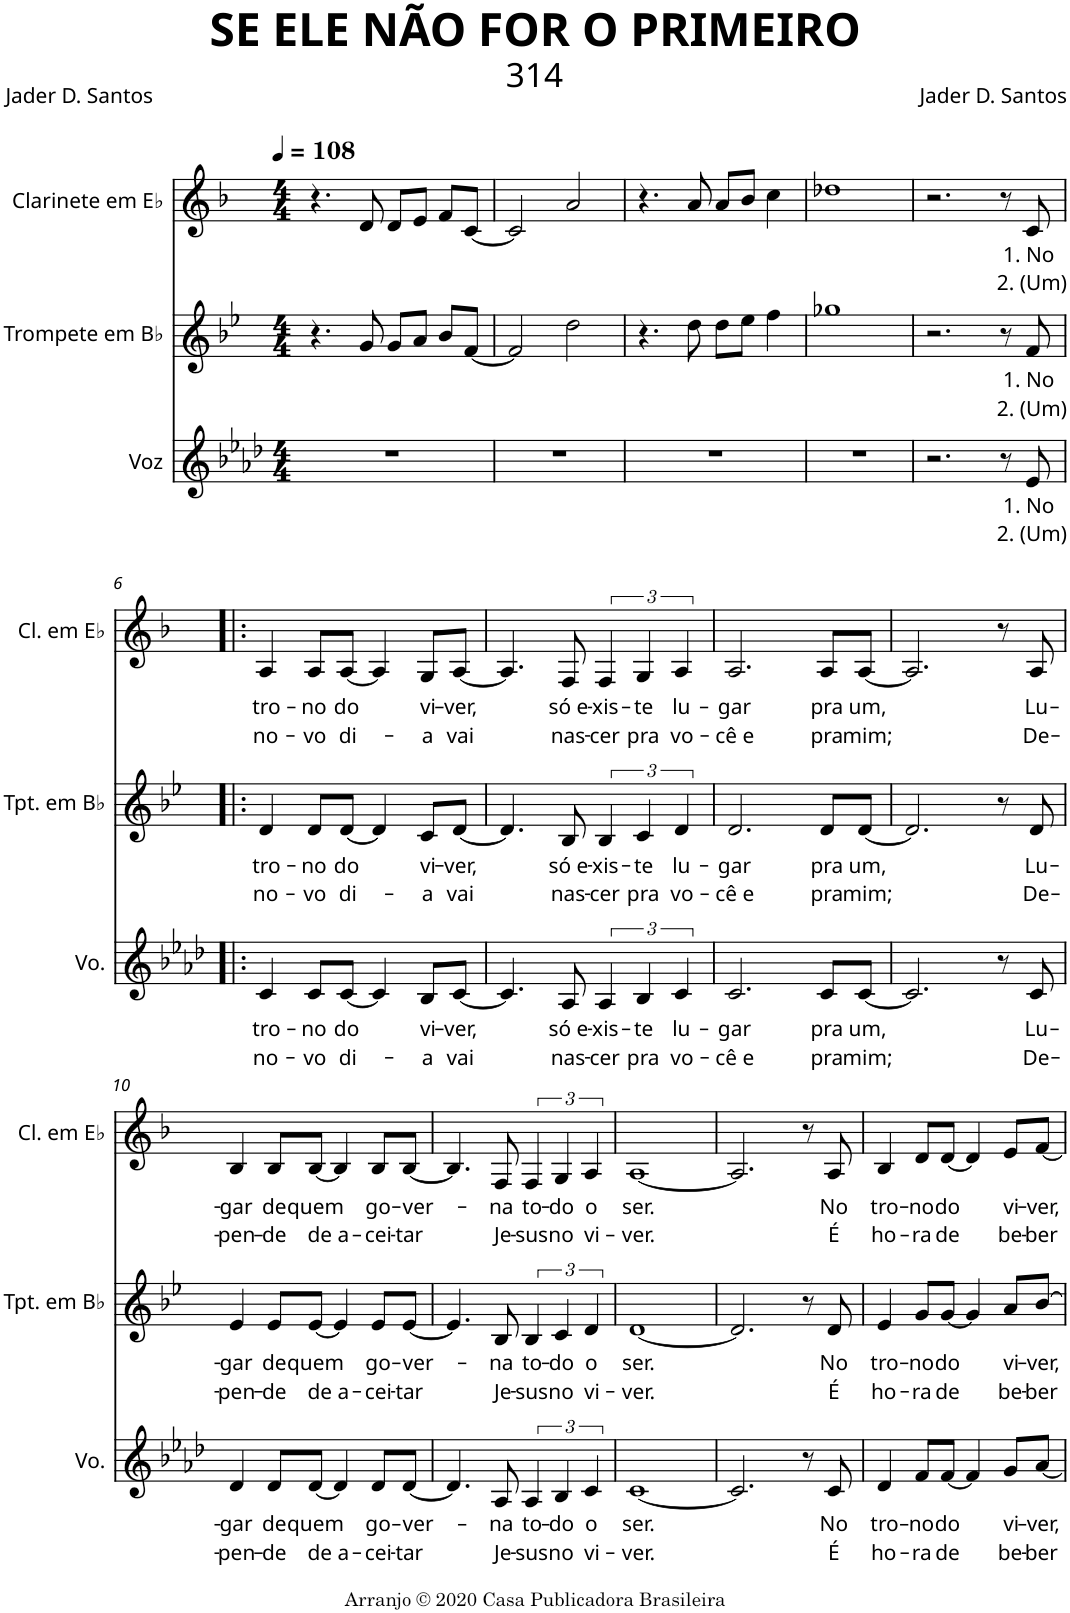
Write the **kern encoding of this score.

**kern	**text	**text	**kern	**text	**text	**kern	**text	**text
*part3	*part3	*part3	*part2	*part2	*part2	*part1	*part1	*part1
*staff3	*staff3	*staff3	*staff2	*staff2	*staff2	*staff1	*staff1	*staff1
*I"Voz	*	*	*I"Trompete em Bb	*	*	*I"Clarinete em Eb	*	*
*I'Vo.	*	*	*I'Tpt. em Bb	*	*	*I'Cl. em Eb	*	*
*clefG2	*	*	*clefG2	*	*	*clefG2	*	*
*	*	*	*Trd1c2	*	*	*Trd-2c-3	*	*
*k[b-e-a-d-]	*	*	*k[b-e-]	*	*	*k[b-]	*	*
*M4/4	*	*	*M4/4	*	*	*M4/4	*	*
*MM108	*	*	*MM108	*	*	*MM108	*	*
=1	=1	=1	=1	=1	=1	=1	=1	=1
1r	.	.	4.r	.	.	4.r	.	.
.	.	.	8g/	.	.	8d/	.	.
.	.	.	8g/L	.	.	8d/L	.	.
.	.	.	8a/J	.	.	8e/J	.	.
.	.	.	8b-/L	.	.	8f/L	.	.
.	.	.	[8f/J	.	.	[8c/J	.	.
=2	=2	=2	=2	=2	=2	=2	=2	=2
1r	.	.	2f/]	.	.	2c/]	.	.
.	.	.	2dd\	.	.	2a/	.	.
=3	=3	=3	=3	=3	=3	=3	=3	=3
1r	.	.	4.r	.	.	4.r	.	.
.	.	.	8dd\	.	.	8a/	.	.
.	.	.	8dd\L	.	.	8a/L	.	.
.	.	.	8ee-\J	.	.	8b-/J	.	.
.	.	.	4ff\	.	.	4cc\	.	.
=4	=4	=4	=4	=4	=4	=4	=4	=4
1r	.	.	1gg-X	.	.	1dd-X	.	.
=5	=5	=5	=5	=5	=5	=5	=5	=5
2.r	.	.	2.r	.	.	2.r	.	.
8r	.	.	8r	.	.	8r	.	.
!	!LO:LY:b	!LO:LY:b	!	!LO:LY:b	!LO:LY:b	!	!LO:LY:b	!LO:LY:b
8e-/	1. No	2. (Um)	8f/	1. No	2. (Um)	8c/	1. No	2. (Um)
!!LO:LB:g=z
=6!|:	=6!|:	=6!|:	=6!|:	=6!|:	=6!|:	=6!|:	=6!|:	=6!|:
!	!LO:LY:b	!LO:LY:b	!	!LO:LY:b	!LO:LY:b	!	!LO:LY:b	!LO:LY:b
4c/	tro-	no-	4d/	tro-	no-	4A/	tro-	no-
!	!LO:LY:b	!LO:LY:b	!	!LO:LY:b	!LO:LY:b	!	!LO:LY:b	!LO:LY:b
8c/L	-no	-vo	8d/L	-no	-vo	8A/L	-no	-vo
!	!LO:LY:b	!LO:LY:b	!	!LO:LY:b	!LO:LY:b	!	!LO:LY:b	!LO:LY:b
[8c/J	do	di-	[8d/J	do	di-	[8A/J	do	di-
4c/]	.	.	4d/]	.	.	4A/]	.	.
!	!LO:LY:b	!LO:LY:b	!	!LO:LY:b	!LO:LY:b	!	!LO:LY:b	!LO:LY:b
8B-/L	vi-	-a	8c/L	vi-	-a	8G/L	vi-	-a
!	!LO:LY:b	!LO:LY:b	!	!LO:LY:b	!LO:LY:b	!	!LO:LY:b	!LO:LY:b
[8c/J	-ver,	vai	[8d/J	-ver,	vai	[8A/J	-ver,	vai
=7	=7	=7	=7	=7	=7	=7	=7	=7
4.c/]	.	.	4.d/]	.	.	4.A/]	.	.
!	!LO:LY:b	!LO:LY:b	!	!LO:LY:b	!LO:LY:b	!	!LO:LY:b	!LO:LY:b
8A-/	só e-	nas-	8B-/	só e-	nas-	8F/	só e-	nas-
!	!LO:LY:b	!LO:LY:b	!	!LO:LY:b	!LO:LY:b	!	!LO:LY:b	!LO:LY:b
6A-/	-xis-	-cer	6B-/	-xis-	-cer	6F/	-xis-	-cer
!	!LO:LY:b	!LO:LY:b	!	!LO:LY:b	!LO:LY:b	!	!LO:LY:b	!LO:LY:b
6B-/	-te	pra	6c/	-te	pra	6G/	-te	pra
!	!LO:LY:b	!LO:LY:b	!	!LO:LY:b	!LO:LY:b	!	!LO:LY:b	!LO:LY:b
6c/	lu-	vo-	6d/	lu-	vo-	6A/	lu-	vo-
=8	=8	=8	=8	=8	=8	=8	=8	=8
!	!LO:LY:b	!LO:LY:b	!	!LO:LY:b	!LO:LY:b	!	!LO:LY:b	!LO:LY:b
2.c/	-gar	-cê e	2.d/	-gar	-cê e	2.A/	-gar	-cê e
!	!LO:LY:b	!LO:LY:b	!	!LO:LY:b	!LO:LY:b	!	!LO:LY:b	!LO:LY:b
8c/L	pra	pra	8d/L	pra	pra	8A/L	pra	pra
!	!LO:LY:b	!LO:LY:b	!	!LO:LY:b	!LO:LY:b	!	!LO:LY:b	!LO:LY:b
[8c/J	um,	mim;	[8d/J	um,	mim;	[8A/J	um,	mim;
=9	=9	=9	=9	=9	=9	=9	=9	=9
2.c/]	.	.	2.d/]	.	.	2.A/]	.	.
8r	.	.	8r	.	.	8r	.	.
!	!LO:LY:b	!LO:LY:b	!	!LO:LY:b	!LO:LY:b	!	!LO:LY:b	!LO:LY:b
8c/	Lu-	De-	8d/	Lu-	De-	8A/	Lu-	De-
!!LO:LB:g=z
=10	=10	=10	=10	=10	=10	=10	=10	=10
!	!LO:LY:b	!LO:LY:b	!	!LO:LY:b	!LO:LY:b	!	!LO:LY:b	!LO:LY:b
4d-/	-gar	-pen-	4e-/	-gar	-pen-	4B-/	-gar	-pen-
!	!LO:LY:b	!LO:LY:b	!	!LO:LY:b	!LO:LY:b	!	!LO:LY:b	!LO:LY:b
8d-/L	de	-de	8e-/L	de	-de	8B-/L	de	-de
!	!LO:LY:b	!LO:LY:b	!	!LO:LY:b	!LO:LY:b	!	!LO:LY:b	!LO:LY:b
[8d-/J	quem	de a-	[8e-/J	quem	de a-	[8B-/J	quem	de a-
4d-/]	.	.	4e-/]	.	.	4B-/]	.	.
!	!LO:LY:b	!LO:LY:b	!	!LO:LY:b	!LO:LY:b	!	!LO:LY:b	!LO:LY:b
8d-/L	go-	-cei-	8e-/L	go-	-cei-	8B-/L	go-	-cei-
!	!LO:LY:b	!LO:LY:b	!	!LO:LY:b	!LO:LY:b	!	!LO:LY:b	!LO:LY:b
[8d-/J	-ver-	-tar	[8e-/J	-ver-	-tar	[8B-/J	-ver-	-tar
=11	=11	=11	=11	=11	=11	=11	=11	=11
4.d-/]	.	.	4.e-/]	.	.	4.B-/]	.	.
!	!LO:LY:b	!LO:LY:b	!	!LO:LY:b	!LO:LY:b	!	!LO:LY:b	!LO:LY:b
8A-/	-na	Je-	8B-/	-na	Je-	8F/	-na	Je-
!	!LO:LY:b	!LO:LY:b	!	!LO:LY:b	!LO:LY:b	!	!LO:LY:b	!LO:LY:b
6A-/	to-	-sus	6B-/	to-	-sus	6F/	to-	-sus
!	!LO:LY:b	!LO:LY:b	!	!LO:LY:b	!LO:LY:b	!	!LO:LY:b	!LO:LY:b
6B-/	-do	no	6c/	-do	no	6G/	-do	no
!	!LO:LY:b	!LO:LY:b	!	!LO:LY:b	!LO:LY:b	!	!LO:LY:b	!LO:LY:b
6c/	o	vi-	6d/	o	vi-	6A/	o	vi-
=12	=12	=12	=12	=12	=12	=12	=12	=12
!	!LO:LY:b	!LO:LY:b	!	!LO:LY:b	!LO:LY:b	!	!LO:LY:b	!LO:LY:b
[1c	ser.	-ver.	[1d	ser.	-ver.	[1A	ser.	-ver.
=13	=13	=13	=13	=13	=13	=13	=13	=13
2.c/]	.	.	2.d/]	.	.	2.A/]	.	.
8r	.	.	8r	.	.	8r	.	.
!	!LO:LY:b	!LO:LY:b	!	!LO:LY:b	!LO:LY:b	!	!LO:LY:b	!LO:LY:b
8c/	No	É	8d/	No	É	8A/	No	É
=14	=14	=14	=14	=14	=14	=14	=14	=14
!	!LO:LY:b	!LO:LY:b	!	!LO:LY:b	!LO:LY:b	!	!LO:LY:b	!LO:LY:b
4d-/	tro-	ho-	4e-/	tro-	ho-	4B-/	tro-	ho-
!	!LO:LY:b	!LO:LY:b	!	!LO:LY:b	!LO:LY:b	!	!LO:LY:b	!LO:LY:b
8f/L	-no	-ra	8g/L	-no	-ra	8d/L	-no	-ra
!	!LO:LY:b	!LO:LY:b	!	!LO:LY:b	!LO:LY:b	!	!LO:LY:b	!LO:LY:b
[8f/J	do	de	[8g/J	do	de	[8d/J	do	de
4f/]	.	.	4g/]	.	.	4d/]	.	.
!	!LO:LY:b	!LO:LY:b	!	!LO:LY:b	!LO:LY:b	!	!LO:LY:b	!LO:LY:b
8g/L	vi-	be-	8a/L	vi-	be-	8e/L	vi-	be-
!	!LO:LY:b	!LO:LY:b	!	!LO:LY:b	!LO:LY:b	!	!LO:LY:b	!LO:LY:b
[8a-/J	-ver,	-ber	[8b-/J	-ver,	-ber	[8f/J	-ver,	-ber
=	=	=	=	=	=	=	=	=
*-	*-	*-	*-	*-	*-	*-	*-	*-
